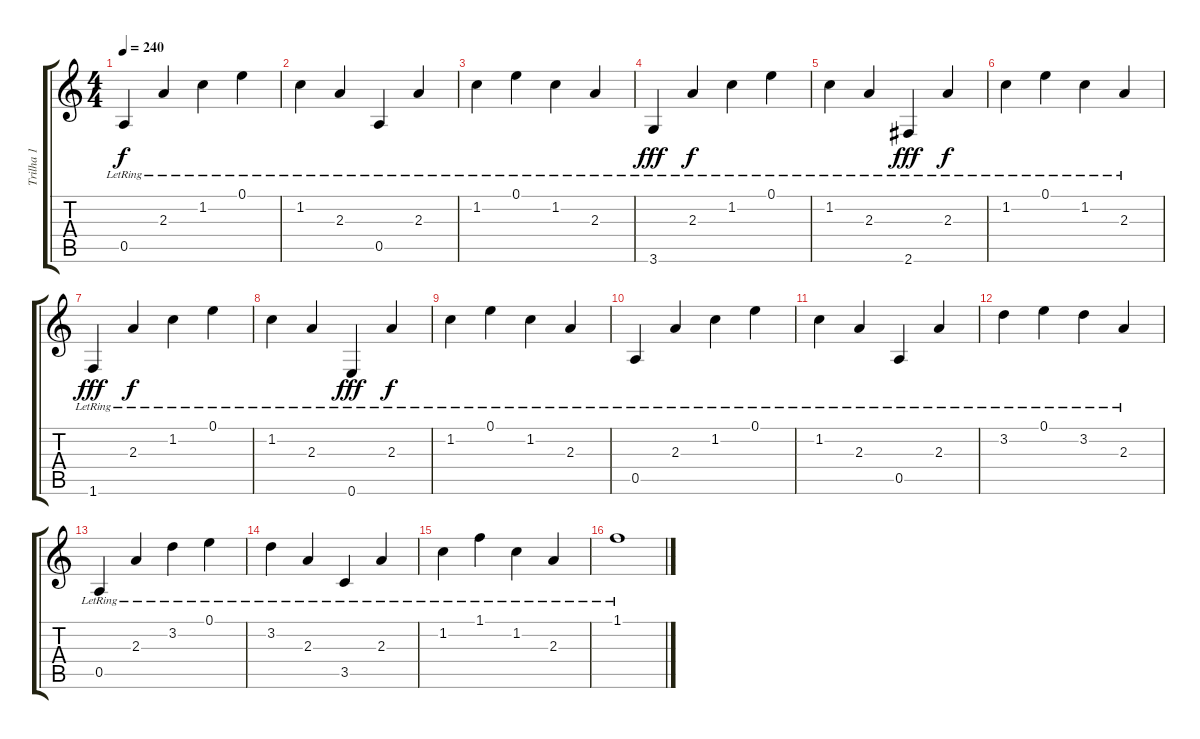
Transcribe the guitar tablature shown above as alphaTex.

\track ("Trilha 1" "Trilha 1") {instrument acousticguitarnylon}
\staff {score tabs}
\tuning (E4 B3 G3 D3 A2 E2) {hide}
\ts (4 4)
\tempo 240
\clef g2
\ks c
0.5{lr}.4{dy f instrument acousticguitarnylon} 2.3{lr}.4 1.2{lr}.4 0.1{lr}.4 |
1.2{lr}.4 2.3{lr}.4 0.5{lr}.4 2.3{lr}.4 |
1.2{lr}.4 0.1{lr}.4 1.2{lr}.4 2.3{lr}.4 |
3.6{lr}.4{dy fff} 2.3{lr}.4{dy f} 1.2{lr}.4 0.1{lr}.4 |
1.2{lr}.4 2.3{lr}.4 2.6{lr}.4{dy fff} 2.3{lr}.4{dy f} |
1.2{lr}.4 0.1{lr}.4 1.2{lr}.4 2.3{lr}.4 |
1.6{lr}.4{dy fff} 2.3{lr}.4{dy f} 1.2{lr}.4 0.1{lr}.4 |
1.2{lr}.4 2.3{lr}.4 0.6{lr}.4{dy fff} 2.3{lr}.4{dy f} |
1.2{lr}.4 0.1{lr}.4 1.2{lr}.4 2.3{lr}.4 |
0.5{lr}.4 2.3{lr}.4 1.2{lr}.4 0.1{lr}.4 |
1.2{lr}.4 2.3{lr}.4 0.5{lr}.4 2.3{lr}.4 |
3.2{lr}.4 0.1{lr}.4 3.2{lr}.4 2.3{lr}.4 |
0.5{lr}.4 2.3{lr}.4 3.2{lr}.4 0.1{lr}.4 |
3.2{lr}.4 2.3{lr}.4 3.5{lr}.4 2.3{lr}.4 |
1.2{lr}.4 1.1{lr}.4 1.2{lr}.4 2.3{lr}.4 |
1.1{lr}.1
